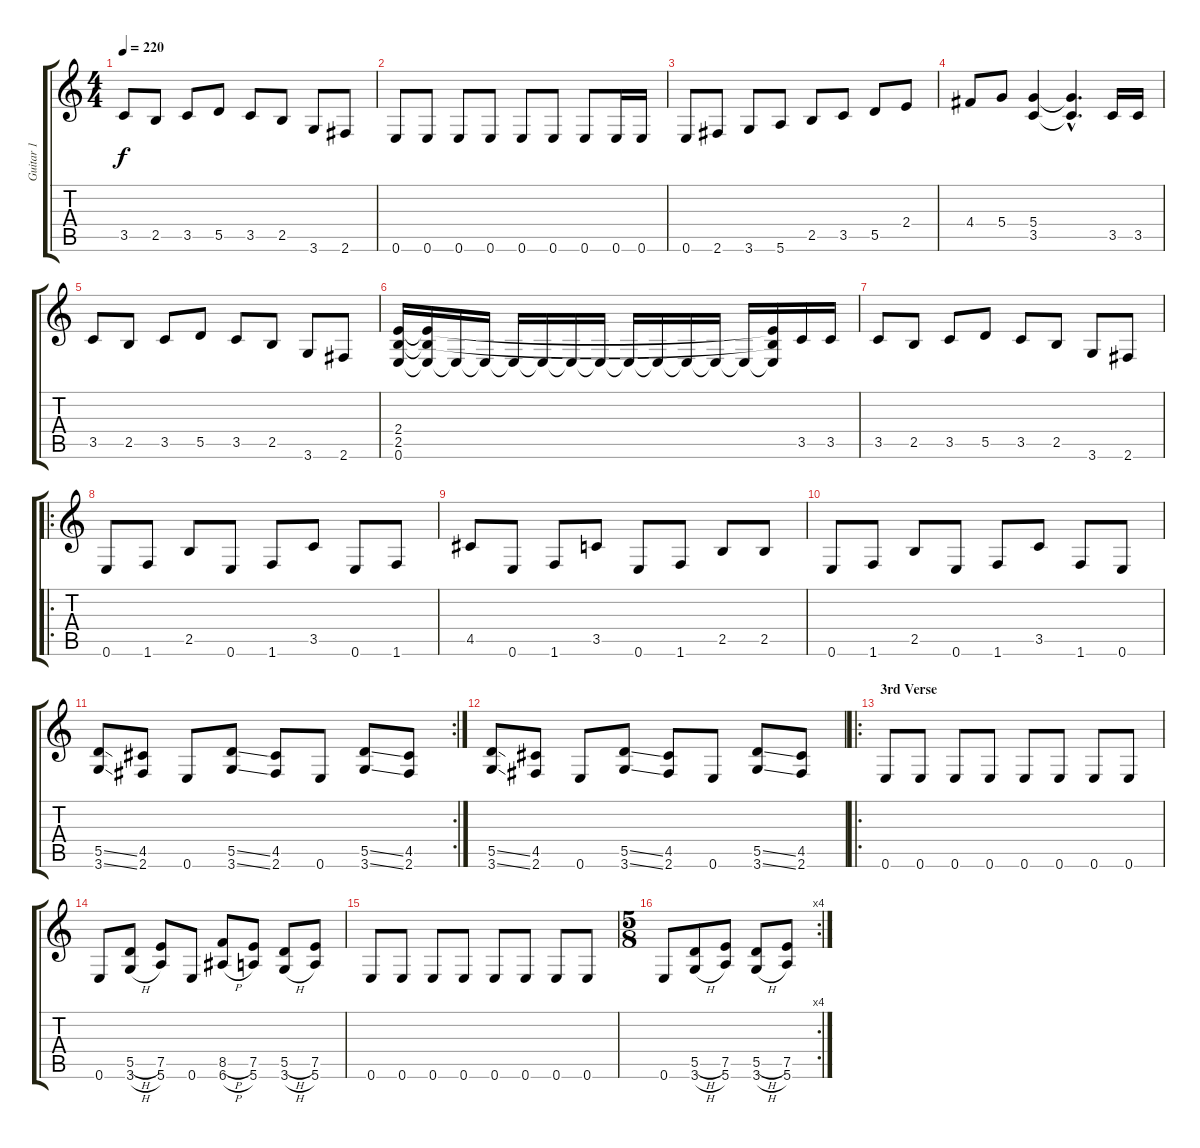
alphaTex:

\track ("Guitar 1" "Guitar 1") {instrument electricguitarmuted}
\staff {score tabs}
\tuning (E4 B3 G3 D3 A2 E2) {hide}
\ts (4 4)
\tempo 220
\clef g2
\ks c
3.5.8{dy f} 2.5.8 3.5.8 5.5.8 3.5.8 2.5.8 3.6.8 2.6.8 |
0.6.8 0.6.8 0.6.8 0.6.8 0.6.8 0.6.8 0.6.8 0.6.16 0.6.16 |
0.6.8 2.6.8 3.6.8 5.6.8 2.5.8 3.5.8 5.5.8 2.4.8 |
4.4.8 5.4.8{instrument distortionguitar} (5.4 3.5).4{instrument overdrivenguitar} (5.4{hac t} 3.5{hac t}).4{d} 3.5.16{instrument electricguitarmuted} 3.5.16 |
3.5.8 2.5.8 3.5.8 5.5.8 3.5.8 2.5.8 3.6.8 2.6.8 |
(2.4 2.5 0.6).16{instrument overdrivenguitar} (2.4{t} 2.5{t} 0.6{t}).16 0.6{t}.16 0.6{t}.16 0.6{t}.16 0.6{t}.16 0.6{t}.16 0.6{t}.16 0.6{t}.16 0.6{t}.16 0.6{t}.16 0.6{t}.16 0.6{t}.16 (2.4{t} 2.5{t} 0.6{t}).16 3.5.16{instrument electricguitarmuted} 3.5.16 |
3.5.8 2.5.8 3.5.8 5.5.8 3.5.8 2.5.8 3.6.8 2.6.8 |
\ro
0.6.8{instrument electricguitarmuted} 1.6.8 2.5.8{instrument distortionguitar} 0.6.8{instrument electricguitarmuted} 1.6.8 3.5.8{instrument distortionguitar} 0.6.8{instrument electricguitarmuted} 1.6.8 |
4.5.8{instrument distortionguitar} 0.6.8{instrument electricguitarmuted} 1.6.8 3.5.8{instrument distortionguitar} 0.6.8{instrument electricguitarmuted} 1.6.8 2.5.8{instrument distortionguitar} 2.5.8 |
0.6.8{instrument electricguitarmuted} 1.6.8 2.5.8{instrument distortionguitar} 0.6.8{instrument electricguitarmuted} 1.6.8 3.5.8{instrument distortionguitar} 1.6.8{instrument electricguitarmuted} 0.6.8 |
\rc 2
(5.5{ss} 3.6{ss}).8{instrument distortionguitar} (4.5 2.6).8 0.6.8 (5.5{ss} 3.6{ss}).8 (4.5 2.6).8 0.6.8 (5.5{ss} 3.6{ss}).8 (4.5 2.6).8 |
(5.5{ss} 3.6{ss}).8{instrument distortionguitar} (4.5 2.6).8 0.6.8 (5.5{ss} 3.6{ss}).8 (4.5 2.6).8 0.6.8 (5.5{ss} 3.6{ss}).8 (4.5 2.6).8 |
\ro
\section ("" "3rd Verse")
0.6.8{instrument electricguitarmuted} 0.6.8 0.6.8 0.6.8 0.6.8 0.6.8 0.6.8 0.6.8 |
0.6.8 (5.5{h} 3.6{h}).8{instrument distortionguitar} (7.5 5.6).8 0.6.8{instrument electricguitarmuted} (8.5{h} 6.6{h}).8{instrument distortionguitar} (7.5 5.6).8 (5.5{h} 3.6{h}).8 (7.5 5.6).8 |
0.6.8{instrument electricguitarmuted} 0.6.8 0.6.8 0.6.8 0.6.8 0.6.8 0.6.8 0.6.8 |
\rc 4
\ts (5 8)
0.6.8 (5.5{h} 3.6{h}).8{instrument distortionguitar} (7.5 5.6).8 (5.5{h} 3.6{h}).8{instrument distortionguitar} (7.5 5.6).8
